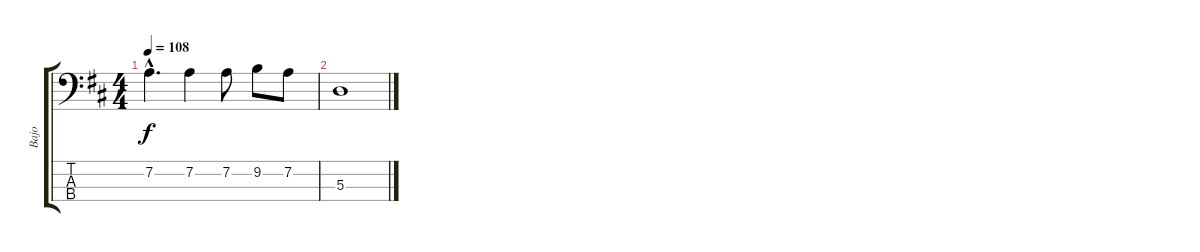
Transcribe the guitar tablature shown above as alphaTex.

\track ("Bajo" "Bajo") {instrument fretlessbass}
\staff {score tabs}
\tuning (G2 D2 A1 D1) {hide}
\ts (4 4)
\tempo 108
\clef f4
\ks bminor
7.2{hac}.4{d dy f} 7.2.4 7.2.8 9.2.8 7.2.8 |
5.3.1
